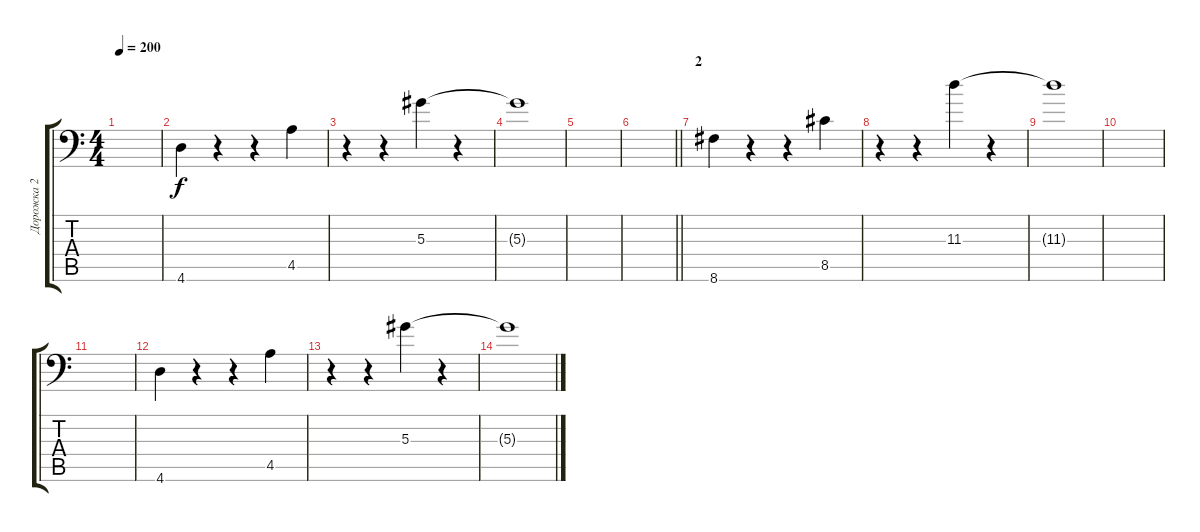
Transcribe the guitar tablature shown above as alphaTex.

\track ("Дорожка 2" "Дорожка 2") {instrument distortionguitar}
\staff {score tabs}
\tuning (C4 G3 Eb3 Bb2 F2 Bb1) {hide}
\ts (4 4)
\tempo 200
\clef f4
\ks c
|
4.6.4 r.4 r.4 4.5.4 |
r.4 r.4 5.3.4 r.4 |
5.3{t}.1 |
|
\barLineRight lightlight
|
\section ("" "2")
8.6.4{instrument electricguitarclean} r.4 r.4 8.5.4 |
r.4 r.4 11.3.4 r.4 |
11.3{t}.1 |
|
|
4.6.4 r.4 r.4 4.5.4 |
r.4 r.4 5.3.4 r.4 |
5.3{t}.1
